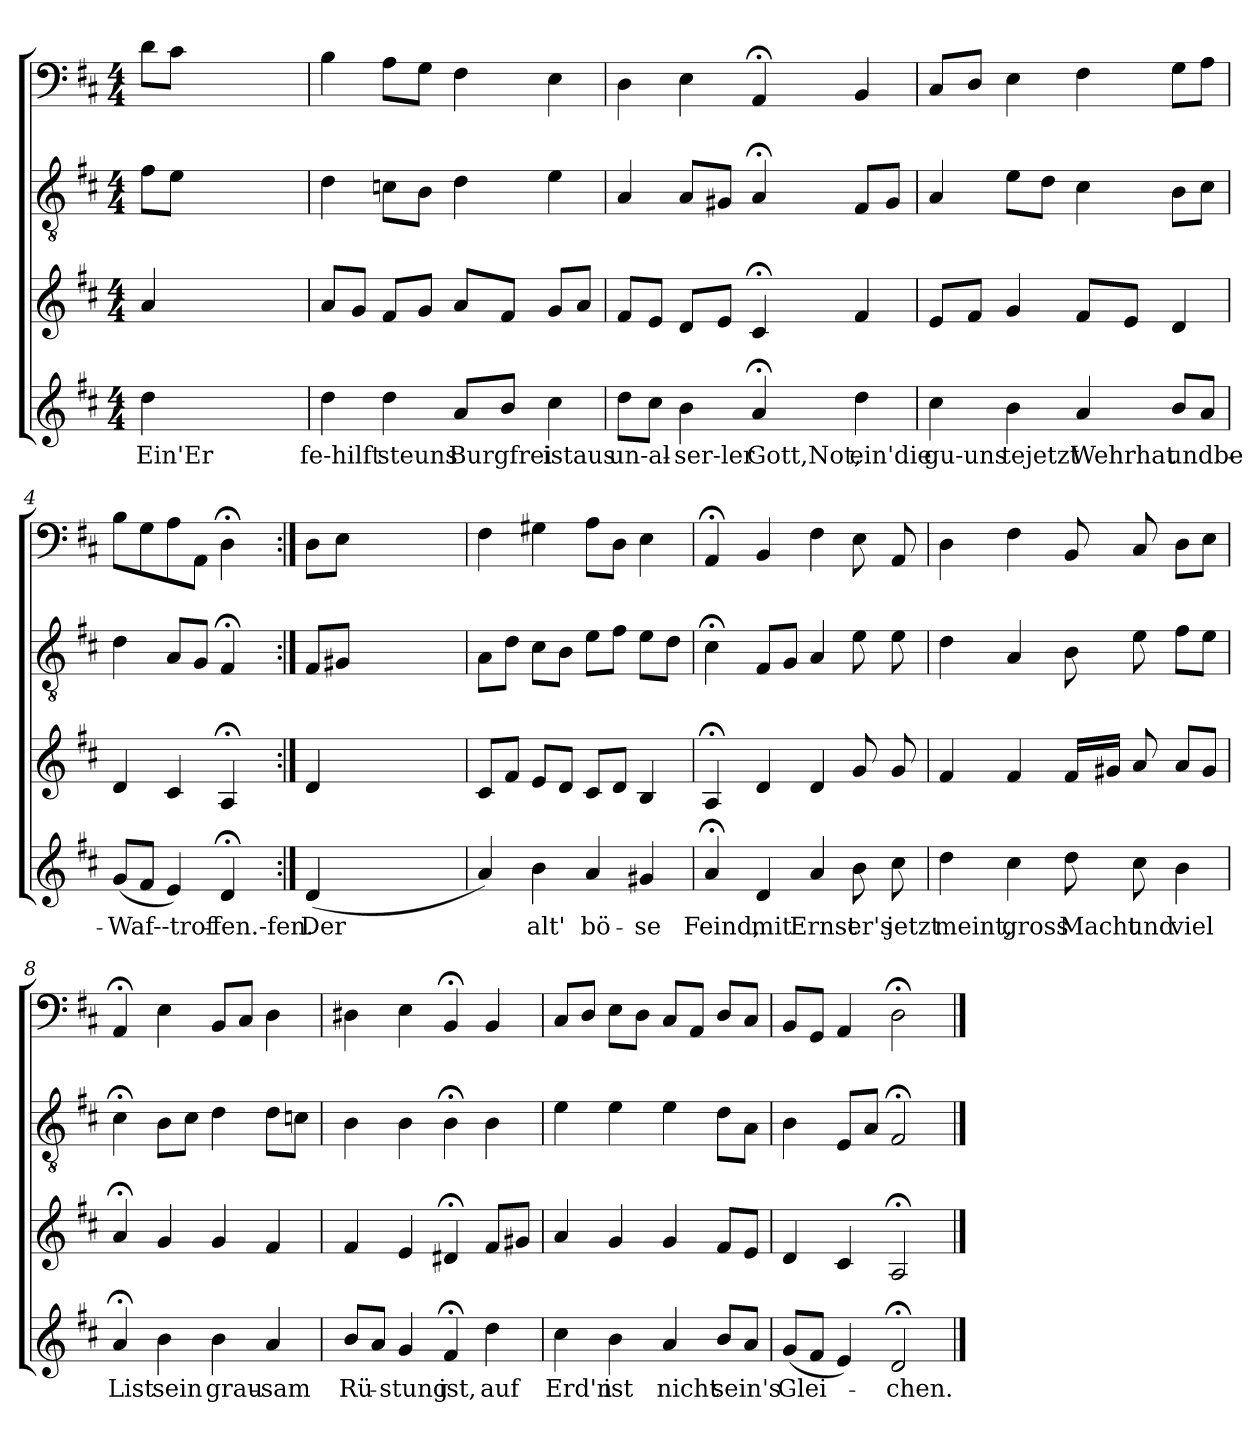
**kern	**text	**kern	**kern	**kern
*part4	*part4	*part3	*part2	*part1
*staff4	*staff4	*staff3	*staff2	*staff1
*clefG2	*	*clefG2	*clefGv2	*clefF4
*k[f#c#]	*	*k[f#c#]	*k[f#c#]	*k[f#c#]
*D:	*	*D:	*D:	*D:
*M4/4	*	*M4/4	*M4/4	*M4/4
=	=	=	=	=
4dd\	Ein'Er	4a/	8f#\L	8d\L
.	.	.	8e\J	8c#\J
2ryy	.	2ryy	2ryy	2ryy
4ryy	.	4ryy	4ryy	4ryy
=1	=1	=1	=1	=1
4dd\	fe-hilft	8a/L	4d\	4B\
.	.	8g/J	.	.
4dd\	-steuns	8f#/L	8cn\L	8A\L
.	.	8g/J	8B\J	8G\J
8a/L	Burgfrei	8a/L	4d\	4F#\
8b/J	.	8f#/J	.	.
4cc#\	istaus	8g/L	4e\	4E\
.	.	8a/J	.	.
=2	=2	=2	=2	=2
8dd\L	un-al-	8f#/L	4A/	4D\
8cc#\J	.	8e/J	.	.
4b\	-ser-ler	8d/L	8A/L	4E\
.	.	8e/J	8G#X/J	.
4a;</	Gott,Not,	4c#;</	4A;</	4AA;</
4dd\	ein'die	4f#/	8F#/L	4BB/
.	.	.	8G#/J	.
=3	=3	=3	=3	=3
4cc#\	gu-uns	8e/L	4A/	8C#/L
.	.	8f#/J	.	8D/J
4b\	-tejetzt	4g/	8e\L	4E\
.	.	.	8d\J	.
4a/	Wehrhat	8f#/L	4c#\	4F#\
.	.	8e/J	.	.
8b/L	undbe-	4d/	8B\L	8G\L
8a/J	.	.	8c#\J	8A\J
=4	=4	=4	=4	=4
(8g/L	Waf--trof-	4d/	4d\	8B\L
8f#/J	.	.	.	8G\
4e/)	.	4c#/	8A/L	8A\
.	.	.	8G/J	8AA\J
4d;</	-fen.-fen.	4A;</	4F#;</	4D;<\
=:|!	=:|!	=:|!	=:|!	=:|!
(4d/	Der	4d/	8F#/L	8D\L
.	.	.	8G#X/J	8E\J
2ryy	.	2ryy	2ryy	2ryy
4ryy	.	4ryy	4ryy	4ryy
=5	=5	=5	=5	=5
4a/)	.	8c#/L	8A\L	4F#\
.	.	8f#/J	8d\J	.
4b\	alt'	8e/L	8c#\L	4G#X\
.	.	8d/J	8B\J	.
4a/	bö-	8c#/L	8e\L	8A\L
.	.	8d/J	8f#\J	8D\J
4g#X/	-se	4B/	8e\L	4E\
.	.	.	8d\J	.
=6	=6	=6	=6	=6
4a;</	Feind,	4A;</	4c#;<\	4AA;</
4d/	mit	4d/	8F#/L	4BB/
.	.	.	8G/J	.
4a/	Ernst	4d/	4A/	4F#\
8b\	er's	8g/	8e\	8E\
8cc#\	jetzt	8g/	8e\	8AA/
=7	=7	=7	=7	=7
4dd\	meint,	4f#/	4d\	4D\
4cc#\	gross	4f#/	4A/	4F#\
8dd\	Macht	16f#/LL	8B\	8BB/
.	.	16g#X/JJ	.	.
8cc#\	und	8a/	8e\	8C#/
4b\	viel	8a/L	8f#\L	8D\L
.	.	8g#/J	8e\J	8E\J
=8	=8	=8	=8	=8
4a;</	List	4a;</	4c#;<\	4AA;</
4b\	sein	4g/	8B\L	4E\
.	.	.	8c#\J	.
4b\	grau-	4g/	4d\	8BB/L
.	.	.	.	8C#/J
4a/	-sam	4f#/	8d\L	4D\
.	.	.	8cn\J	.
=9	=9	=9	=9	=9
8b/L	Rü-	4f#/	4B\	4D#X\
8a/J	.	.	.	.
4g/	-stung	4e/	4B\	4E\
4f#;</	ist,	4d#X;</	4B;<\	4BB;</
4dd\	auf	8f#/L	4B\	4BB/
.	.	8g#X/J	.	.
=10	=10	=10	=10	=10
4cc#\	Erd'n	4a/	4e\	8C#/L
.	.	.	.	8D/J
4b\	ist	4g/	4e\	8E\L
.	.	.	.	8D\J
4a/	nicht	4g/	4e\	8C#/L
.	.	.	.	8AA/J
8b/L	sein's	8f#/L	8d\L	8D/L
8a/J	.	8e/J	8A\J	8C#/J
=11	=11	=11	=11	=11
(8g/L	Glei-	4d/	4B\	8BB/L
8f#/J	.	.	.	8GG/J
4e/)	.	4c#/	8E/L	4AA/
.	.	.	8A/J	.
2d;</	-chen.	2A;</	2F#;</	2D;<\
==	==	==	==	==
*-	*-	*-	*-	*-
